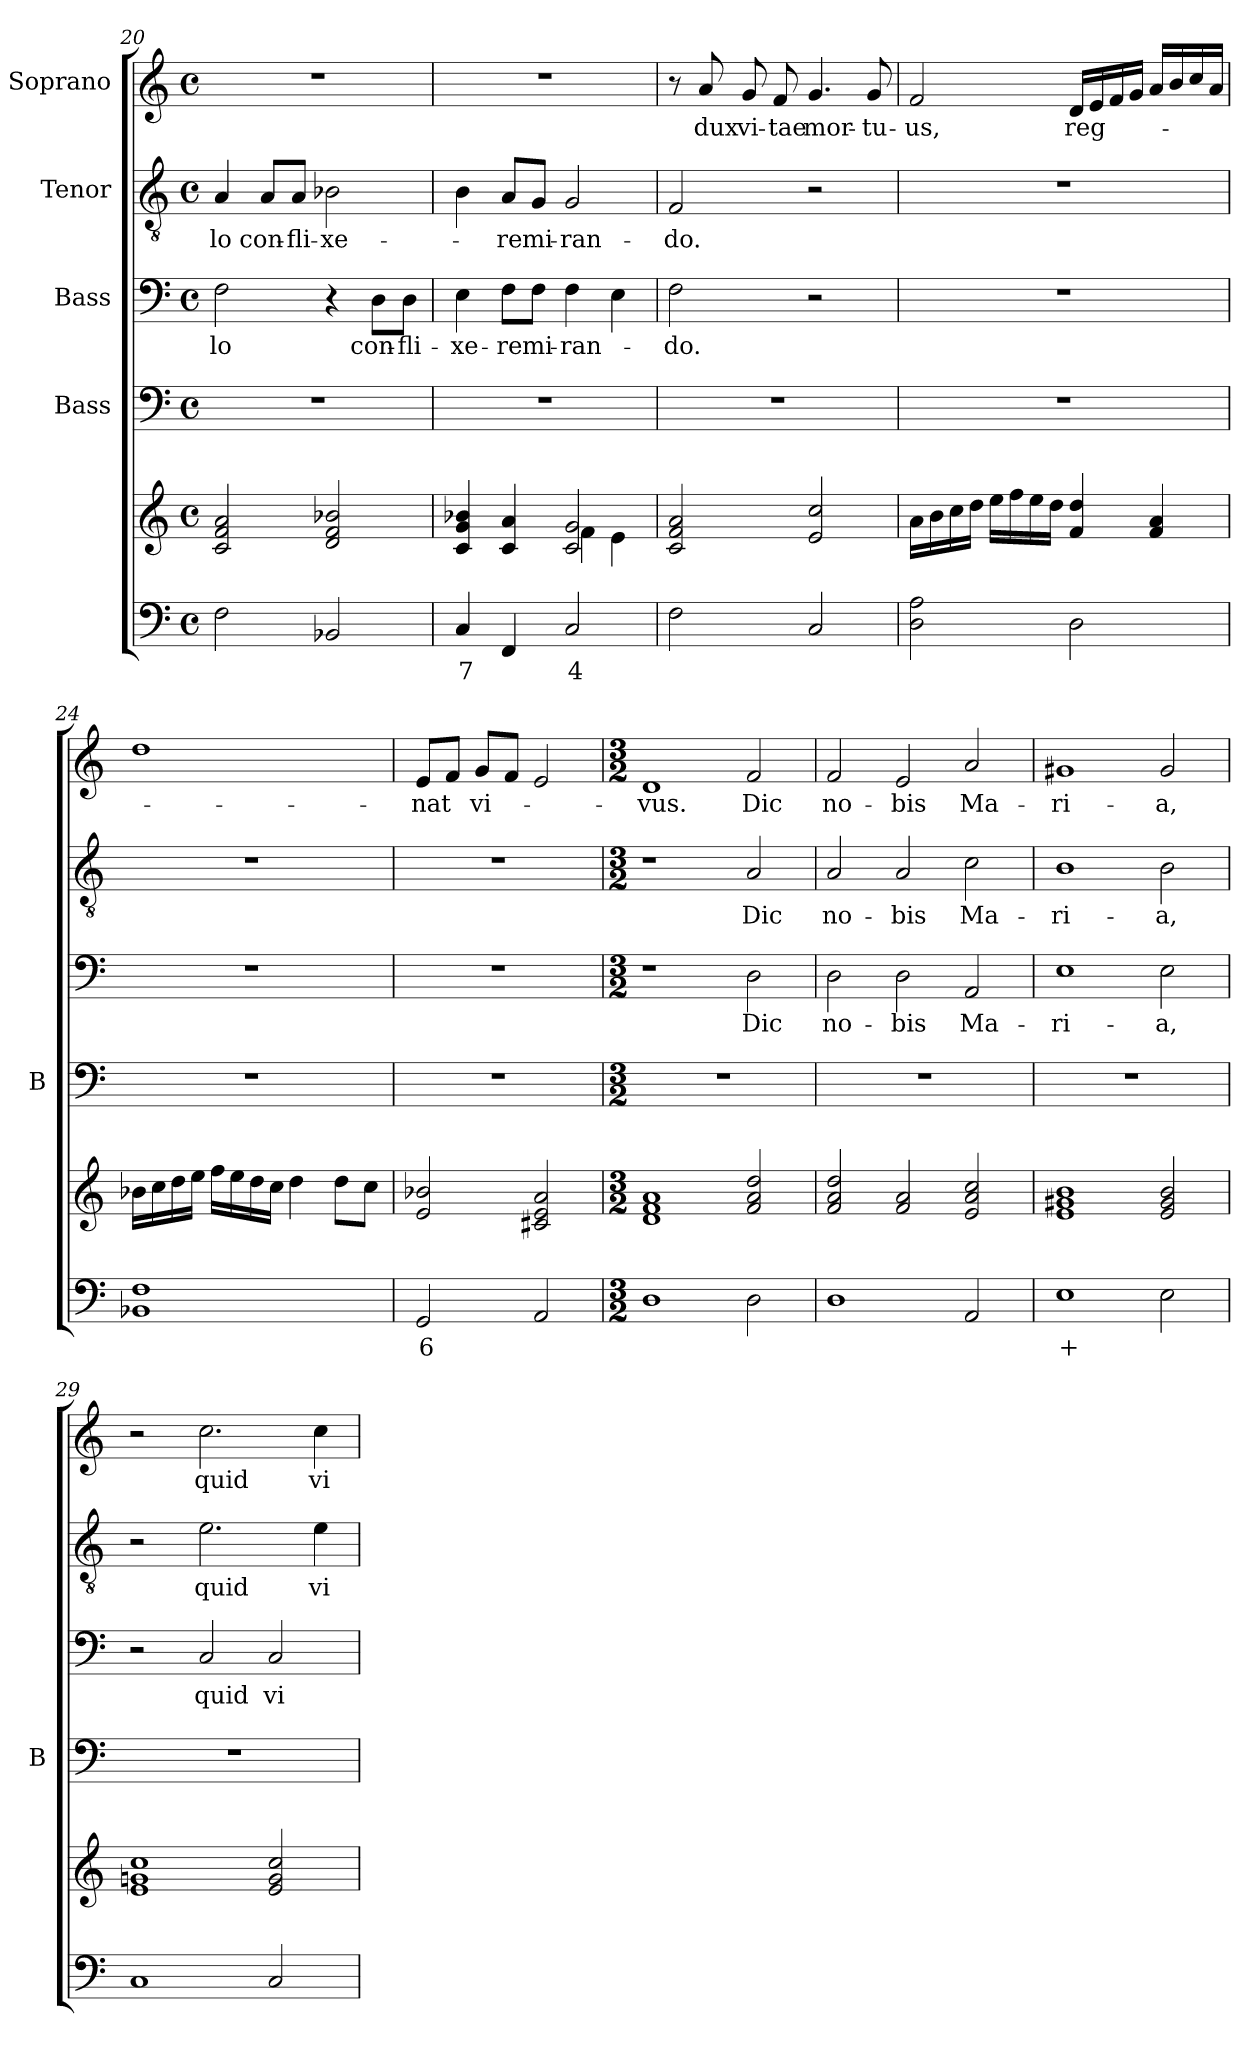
**kern	**text	**kern	**kern	**kern	**text	**kern	**text	**kern	**text
*part5	*part5	*part5	*part4	*part3	*part3	*part2	*part2	*part1	*part1
*staff6	*staff6	*staff5	*staff4	*staff3	*staff3	*staff2	*staff2	*staff1	*staff1
*	*	*	*I"Bass	*I"Bass	*	*I"Tenor	*	*I"Soprano	*
*	*	*	*I'B	*	*	*	*	*	*
!!LO:LB:g=z
*clefF4	*	*clefG2	*clefF4	*clefF4	*	*clefGv2	*	*clefG2	*
*k[]	*	*k[]	*k[]	*k[]	*	*k[]	*	*k[]	*
*C:	*	*C:	*C:	*C:	*	*C:	*	*C:	*
*M4/4	*	*M4/4	*M4/4	*M4/4	*	*M4/4	*	*M4/4	*
*met(c)	*	*met(c)	*met(c)	*met(c)	*	*met(c)	*	*met(c)	*
=20	=20	=20	=20	=20	=20	=20	=20	=20	=20
2F\	.	2c/ 2f/ 2a/	1r	2F\	-lo	4A/	-lo	1r	.
.	.	.	.	.	.	8A/L	con-	.	.
.	.	.	.	.	.	8A/J	-fli-	.	.
2BB-X/	.	2d/ 2f/ 2b-X/	.	4r	.	2B-X\	-xe-	.	.
.	.	.	.	8D\L	con-	.	.	.	.
.	.	.	.	8D\J	-fli-	.	.	.	.
=21	=21	=21	=21	=21	=21	=21	=21	=21	=21
*^	*	*^	*	*	*	*	*	*	*
4C/	2ryy	7	4c/ 4g/ 4b-X/	2ryy	1r	4E\	-xe-	4B\	.	1r	.
4FF/	.	.	4c/ 4a/	.	.	8F\L	-re	8A/L	-re	.	.
.	.	.	.	.	.	8F\J	mi-	8G/J	mi-	.	.
2C/	4C/yy	4	2c/ 2g/	4f\	.	4F\	-ran-	2G/	-ran-	.	.
.	4C/yy	3	.	4e\	.	4E\	.	.	.	.	.
*v	*v	*	*	*	*	*	*	*	*	*	*
*	*	*v	*v	*	*	*	*	*	*	*
=22	=22	=22	=22	=22	=22	=22	=22	=22	=22
2F\	.	2c/ 2f/ 2a/	1r	2F\	-do.	2F/	-do.	8r	.
.	.	.	.	.	.	.	.	8a/	dux
.	.	.	.	.	.	.	.	8g/	vi-
.	.	.	.	.	.	.	.	8f/	-tae
2C/	.	2e/ 2cc/	.	2r	.	2r	.	4.g/	mor-
.	.	.	.	.	.	.	.	8g/	-tu-
=23	=23	=23	=23	=23	=23	=23	=23	=23	=23
2D\ 2A\	.	16a\LL	1r	1r	.	1r	.	2f/	-us,
.	.	16b\	.	.	.	.	.	.	.
.	.	16cc\	.	.	.	.	.	.	.
.	.	16dd\JJ	.	.	.	.	.	.	.
.	.	16ee\LL	.	.	.	.	.	.	.
.	.	16ff\	.	.	.	.	.	.	.
.	.	16ee\	.	.	.	.	.	.	.
.	.	16dd\JJ	.	.	.	.	.	.	.
2D\	.	4f/ 4dd/	.	.	.	.	.	16d/LL	reg-
.	.	.	.	.	.	.	.	16e/	.
.	.	.	.	.	.	.	.	16f/	.
.	.	.	.	.	.	.	.	16g/JJ	.
.	.	4f/ 4a/	.	.	.	.	.	16a/LL	.
.	.	.	.	.	.	.	.	16b/	.
.	.	.	.	.	.	.	.	16cc/	.
.	.	.	.	.	.	.	.	16a/JJ	.
=24	=24	=24	=24	=24	=24	=24	=24	=24	=24
1BB-X 1F	.	16b-X\LL	1r	1r	.	1r	.	1dd	.
.	.	16cc\	.	.	.	.	.	.	.
.	.	16dd\	.	.	.	.	.	.	.
.	.	16ee\JJ	.	.	.	.	.	.	.
.	.	16ff\LL	.	.	.	.	.	.	.
.	.	16ee\	.	.	.	.	.	.	.
.	.	16dd\	.	.	.	.	.	.	.
.	.	16cc\JJ	.	.	.	.	.	.	.
.	.	4dd\	.	.	.	.	.	.	.
.	.	8dd\L	.	.	.	.	.	.	.
.	.	8cc\J	.	.	.	.	.	.	.
!!LO:PB:g=z
=25	=25	=25	=25	=25	=25	=25	=25	=25	=25
2GG/	6	2e/ 2b-X/	1r	1r	.	1r	.	8e/L	-nat
.	.	.	.	.	.	.	.	8f/J	.
.	.	.	.	.	.	.	.	8g/L	vi-
.	.	.	.	.	.	.	.	8f/J	.
2AA/	.	2c#X/ 2e/ 2a/	.	.	.	.	.	2e/	.
=26	=26	=26	=26	=26	=26	=26	=26	=26	=26
*M3/2	*	*M3/2	*M3/2	*M3/2	*	*M3/2	*	*M3/2	*
1D	.	1d 1f 1a	1.r	1r	.	1r	.	1d	-vus.
2D\	.	2f/ 2a/ 2dd/	.	2D\	Dic	2A/	Dic	2f/	Dic
=27	=27	=27	=27	=27	=27	=27	=27	=27	=27
1D	.	2f/ 2a/ 2dd/	1.r	2D\	no-	2A/	no-	2f/	no-
.	.	2f/ 2a/	.	2D\	-bis	2A/	-bis	2e/	-bis
2AA/	.	2e/ 2a/ 2cc/	.	2AA/	Ma-	2c\	Ma-	2a/	Ma-
=28	=28	=28	=28	=28	=28	=28	=28	=28	=28
1E	+	1e 1g#X 1b	1.r	1E	-ri-	1B	-ri-	1g#X	-ri-
2E\	.	2e/ 2g#/ 2b/	.	2E\	-a,	2B\	-a,	2g#/	-a,
=29	=29	=29	=29	=29	=29	=29	=29	=29	=29
1C	.	1e 1gn 1cc	1.r	2r	.	2r	.	2r	.
.	.	.	.	2C/	quid	2.e\	quid	2.cc\	quid
2C/	.	2e/ 2g/ 2cc/	.	2C/	vi-	.	.	.	.
.	.	.	.	.	.	4e\	vi-	4cc\	vi-
=	=	=	=	=	=	=	=	=	=
*-	*-	*-	*-	*-	*-	*-	*-	*-	*-
